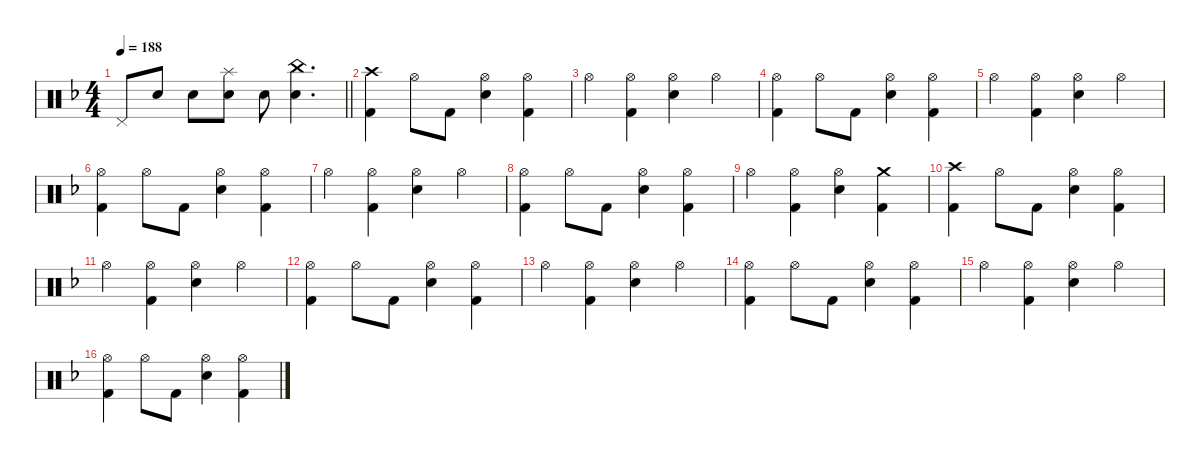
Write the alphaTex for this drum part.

\defaultSystemsLayout 4
\hideDynamics
\bracketExtendMode nobrackets
\singleTrackTrackNamePolicy hidden
\multiTrackTrackNamePolicy hidden
\firstSystemTrackNameMode fullname
\firstSystemTrackNameOrientation horizontal
\otherSystemsTrackNameOrientation horizontal
\track ("Martin Lopez" "drm.") {defaultSystemsLayout 4 instrument percussion}
\staff {score}
\articulation defaults
\ts (4 4)
\tempo 188
\clef neutral
\barLineRight lightlight
\ks dminor "Pedal Hi-Hat (hit)"{acc forcenatural}.8{dy f beam Up} "Snare (hit) 2"{acc forcenatural}.8{beam Up} "Snare (hit) 2"{acc forcenatural}.8{beam Down}
("Splash (hit)"{acc forcenatural} "Snare (hit) 2"{acc forcenatural}).8{beam Down} "Snare (hit) 2"{acc forcenatural}.8{beam Down} ("China (hit)"{acc forcenatural} "Snare (hit) 2"{acc forcenatural}).4{d beam Down} |
("Crash high (hit)"{acc forcenatural} "Kick (hit) 2"{acc forcenatural}).4{beam Down} "Hi-Hat (open)"{acc forcenatural}.8{beam Down} "Kick (hit) 2"{acc forcenatural}.8{beam Down} ("Hi-Hat (open)"{acc forcenatural} "Snare (hit) 2"{acc forcenatural}).4{beam Down} ("Hi-Hat (open)"{acc forcenatural} "Kick (hit) 2"{acc forcenatural}).4{beam Down} |
"Hi-Hat (open)"{acc forcenatural}.4{beam Down} ("Hi-Hat (open)"{acc forcenatural} "Kick (hit) 2"{acc forcenatural}).4{beam Down} ("Hi-Hat (open)"{acc forcenatural} "Snare (hit) 2"{acc forcenatural}).4{beam Down} "Hi-Hat (open)"{acc forcenatural}.4{beam Down} |
("Hi-Hat (open)"{acc forcenatural} "Kick (hit) 2"{acc forcenatural}).4{beam Down} "Hi-Hat (open)"{acc forcenatural}.8{beam Down} "Kick (hit) 2"{acc forcenatural}.8{beam Down} ("Hi-Hat (open)"{acc forcenatural} "Snare (hit) 2"{acc forcenatural}).4{beam Down} ("Hi-Hat (open)"{acc forcenatural} "Kick (hit) 2"{acc forcenatural}).4{beam Down} |
"Hi-Hat (open)"{acc forcenatural}.4{beam Down} ("Hi-Hat (open)"{acc forcenatural} "Kick (hit) 2"{acc forcenatural}).4{beam Down} ("Hi-Hat (open)"{acc forcenatural} "Snare (hit) 2"{acc forcenatural}).4{beam Down} "Hi-Hat (open)"{acc forcenatural}.4{beam Down} |
("Hi-Hat (open)"{acc forcenatural} "Kick (hit) 2"{acc forcenatural}).4{beam Down} "Hi-Hat (open)"{acc forcenatural}.8{beam Down} "Kick (hit) 2"{acc forcenatural}.8{beam Down} ("Hi-Hat (open)"{acc forcenatural} "Snare (hit) 2"{acc forcenatural}).4{beam Down} ("Hi-Hat (open)"{acc forcenatural} "Kick (hit) 2"{acc forcenatural}).4{beam Down} |
"Hi-Hat (open)"{acc forcenatural}.4{beam Down} ("Hi-Hat (open)"{acc forcenatural} "Kick (hit) 2"{acc forcenatural}).4{beam Down} ("Hi-Hat (open)"{acc forcenatural} "Snare (hit) 2"{acc forcenatural}).4{beam Down} "Hi-Hat (open)"{acc forcenatural}.4{beam Down} |
("Hi-Hat (open)"{acc forcenatural} "Kick (hit) 2"{acc forcenatural}).4{beam Down} "Hi-Hat (open)"{acc forcenatural}.8{beam Down} "Kick (hit) 2"{acc forcenatural}.8{beam Down} ("Hi-Hat (open)"{acc forcenatural} "Snare (hit) 2"{acc forcenatural}).4{beam Down} ("Hi-Hat (open)"{acc forcenatural} "Kick (hit) 2"{acc forcenatural}).4{beam Down} |
"Hi-Hat (open)"{acc forcenatural}.4{beam Down} ("Hi-Hat (open)"{acc forcenatural} "Kick (hit) 2"{acc forcenatural}).4{beam Down} ("Hi-Hat (open)"{acc forcenatural} "Snare (hit) 2"{acc forcenatural}).4{beam Down} ("Crash medium (hit)"{acc forcenatural} "Kick (hit) 2"{acc forcenatural}).4{beam Down} |
("Crash high (hit)"{acc forcenatural} "Kick (hit) 2"{acc forcenatural}).4{beam Down} "Hi-Hat (open)"{acc forcenatural}.8{beam Down} "Kick (hit) 2"{acc forcenatural}.8{beam Down} ("Hi-Hat (open)"{acc forcenatural} "Snare (hit) 2"{acc forcenatural}).4{beam Down} ("Hi-Hat (open)"{acc forcenatural} "Kick (hit) 2"{acc forcenatural}).4{beam Down} |
"Hi-Hat (open)"{acc forcenatural}.4{beam Down} ("Hi-Hat (open)"{acc forcenatural} "Kick (hit) 2"{acc forcenatural}).4{beam Down} ("Hi-Hat (open)"{acc forcenatural} "Snare (hit) 2"{acc forcenatural}).4{beam Down} "Hi-Hat (open)"{acc forcenatural}.4{beam Down} |
("Hi-Hat (open)"{acc forcenatural} "Kick (hit) 2"{acc forcenatural}).4{beam Down} "Hi-Hat (open)"{acc forcenatural}.8{beam Down} "Kick (hit) 2"{acc forcenatural}.8{beam Down} ("Hi-Hat (open)"{acc forcenatural} "Snare (hit) 2"{acc forcenatural}).4{beam Down} ("Hi-Hat (open)"{acc forcenatural} "Kick (hit) 2"{acc forcenatural}).4{beam Down} |
"Hi-Hat (open)"{acc forcenatural}.4{beam Down} ("Hi-Hat (open)"{acc forcenatural} "Kick (hit) 2"{acc forcenatural}).4{beam Down} ("Hi-Hat (open)"{acc forcenatural} "Snare (hit) 2"{acc forcenatural}).4{beam Down} "Hi-Hat (open)"{acc forcenatural}.4{beam Down} |
("Hi-Hat (open)"{acc forcenatural} "Kick (hit) 2"{acc forcenatural}).4{beam Down} "Hi-Hat (open)"{acc forcenatural}.8{beam Down} "Kick (hit) 2"{acc forcenatural}.8{beam Down} ("Hi-Hat (open)"{acc forcenatural} "Snare (hit) 2"{acc forcenatural}).4{beam Down} ("Hi-Hat (open)"{acc forcenatural} "Kick (hit) 2"{acc forcenatural}).4{beam Down} |
"Hi-Hat (open)"{acc forcenatural}.4{beam Down} ("Hi-Hat (open)"{acc forcenatural} "Kick (hit) 2"{acc forcenatural}).4{beam Down} ("Hi-Hat (open)"{acc forcenatural} "Snare (hit) 2"{acc forcenatural}).4{beam Down} "Hi-Hat (open)"{acc forcenatural}.4{beam Down} |
("Hi-Hat (open)"{acc forcenatural} "Kick (hit) 2"{acc forcenatural}).4{beam Down} "Hi-Hat (open)"{acc forcenatural}.8{beam Down} "Kick (hit) 2"{acc forcenatural}.8{beam Down} ("Hi-Hat (open)"{acc forcenatural} "Snare (hit) 2"{acc forcenatural}).4{beam Down} ("Hi-Hat (open)"{acc forcenatural} "Kick (hit) 2"{acc forcenatural}).4{beam Down}
